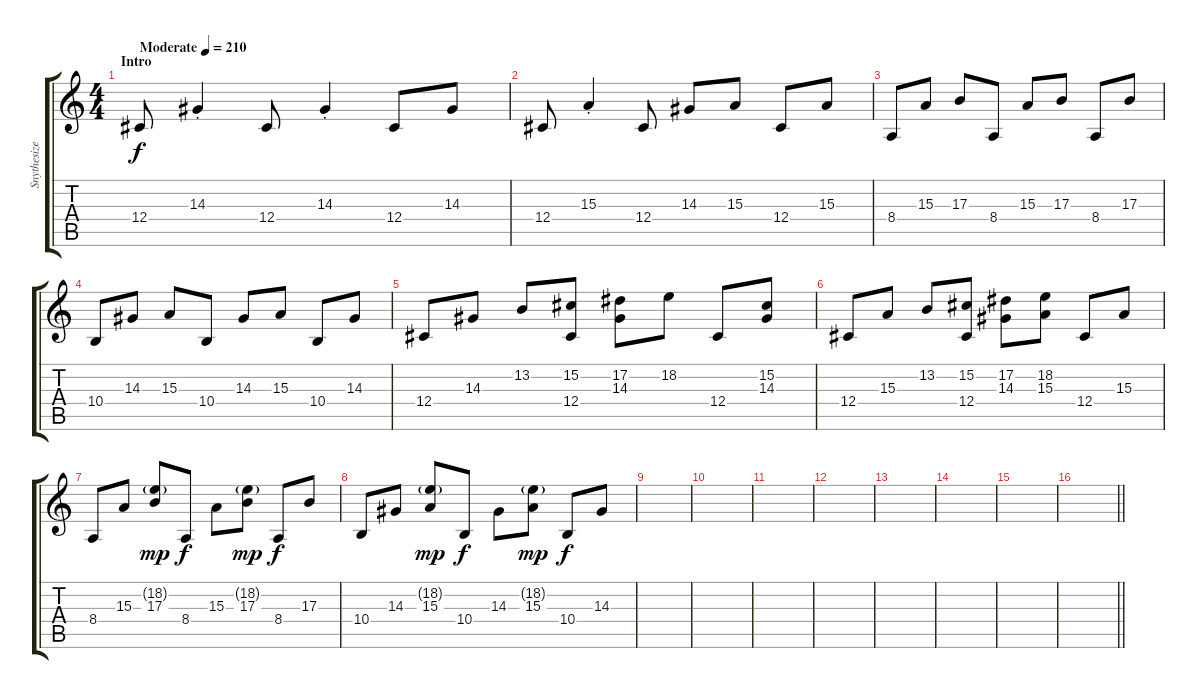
\track ("Snythesizer 2" "Snythesize") {instrument pad8sweep}
\staff {score tabs}
\tuning (Eb4 Bb3 Gb3 Db3 Ab2 Db2) {hide}
\ts (4 4)
\section ("" "Intro")
\tempo (210 "Moderate")
\clef g2
\ks c
12.4.8{dy f volume 10 instrument pad8sweep} 14.3{st}.4 12.4.8 14.3{st}.4 12.4.8 14.3.8 |
12.4.8 15.3{st}.4 12.4.8 14.3.8 15.3.8 12.4.8 15.3.8 |
8.4.8 15.3.8 17.3.8 8.4.8 15.3.8 17.3.8 8.4.8 17.3.8 |
10.4.8 14.3.8 15.3.8 10.4.8 14.3.8 15.3.8 10.4.8 14.3.8 |
12.4.8 14.3.8 13.2.8 (15.2 12.4).8 (17.2 14.3).8 18.2.8 12.4.8 (15.2 14.3).8 |
12.4.8 15.3.8 13.2.8 (15.2 12.4).8 (17.2 14.3).8 (18.2 15.3).8 12.4.8 15.3.8 |
8.4.8 15.3.8 (18.2{g} 17.3).8{dy mp} 8.4.8{dy f} 15.3.8 (18.2{g} 17.3).8{dy mp} 8.4.8{dy f} 17.3.8 |
10.4.8 14.3.8 (18.2{g} 15.3).8{dy mp} 10.4.8{dy f} 14.3.8 (18.2{g} 15.3).8{dy mp} 10.4.8{dy f} 14.3.8 |
|
|
|
|
|
|
|
\barLineRight lightlight
